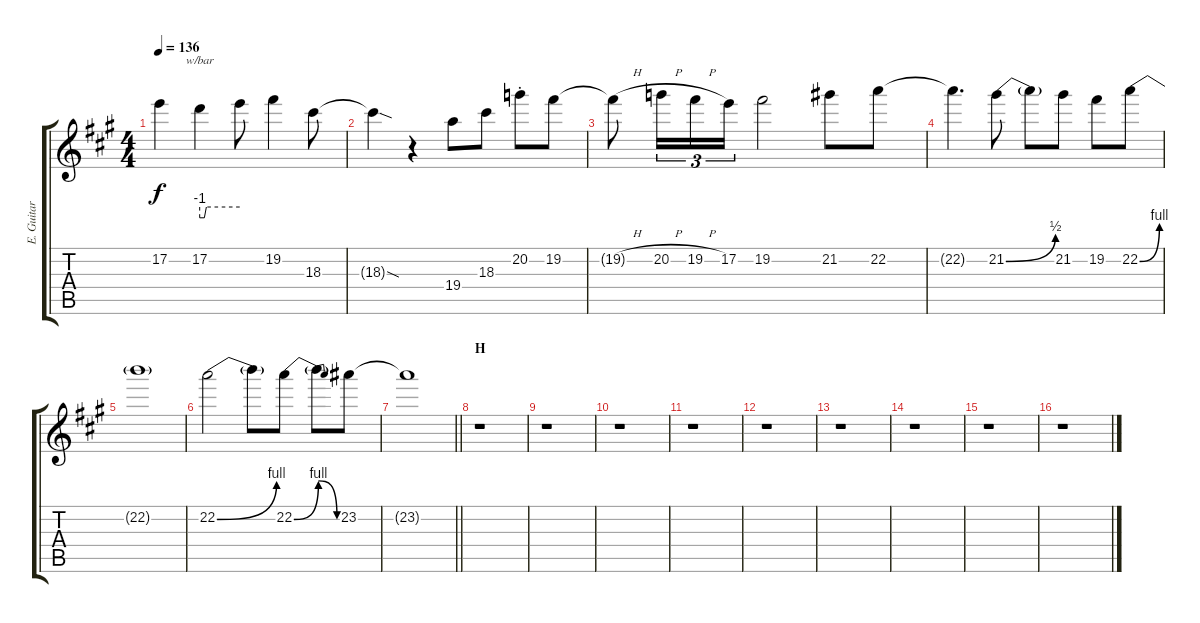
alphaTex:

\track ("E. Guitar III" "E. Guitar ") {instrument overdrivenguitar}
\staff {score tabs}
\tuning (E4 B3 G3 D3 A2 E2) {hide}
\ts (4 4)
\tempo 136
\clef g2
\ks a
17.2{t}.4{dy f} 17.2.4{tbe (custom default 0 -4 7 -4 10 0 60 0)} 17.2{t}.8 19.2.4 18.3.8 |
18.3{sod t}.4 r.4 19.4.8 18.3.8 20.2{st}.8 19.2.8 |
19.2{h t}.8 20.2{h}.16{tu (3 2)} 19.2{h}.16{tu (3 2)} 17.2.16{tu (3 2)} 19.2.2 21.2.8 22.2.8 |
22.2{t}.4{d} 21.2{be (bend 0 0 60 2)}.8 21.2{t}.8 21.2.8 19.2.8 22.2{be (bend 0 0 60 4)}.8 |
22.2{t}.1 |
22.2{be (bend 0 0 60 4)}.2 22.2{t}.8 22.2{be (bend 0 0 60 4)}.8 22.2{be (release 0 4 60 0) t}.8 23.2.8 |
\barLineRight lightlight
23.2{t}.1 |
\section ("" "H")
r.1 |
r.1 |
r.1 |
r.1 |
r.1 |
r.1 |
r.1 |
r.1 |
r.1
